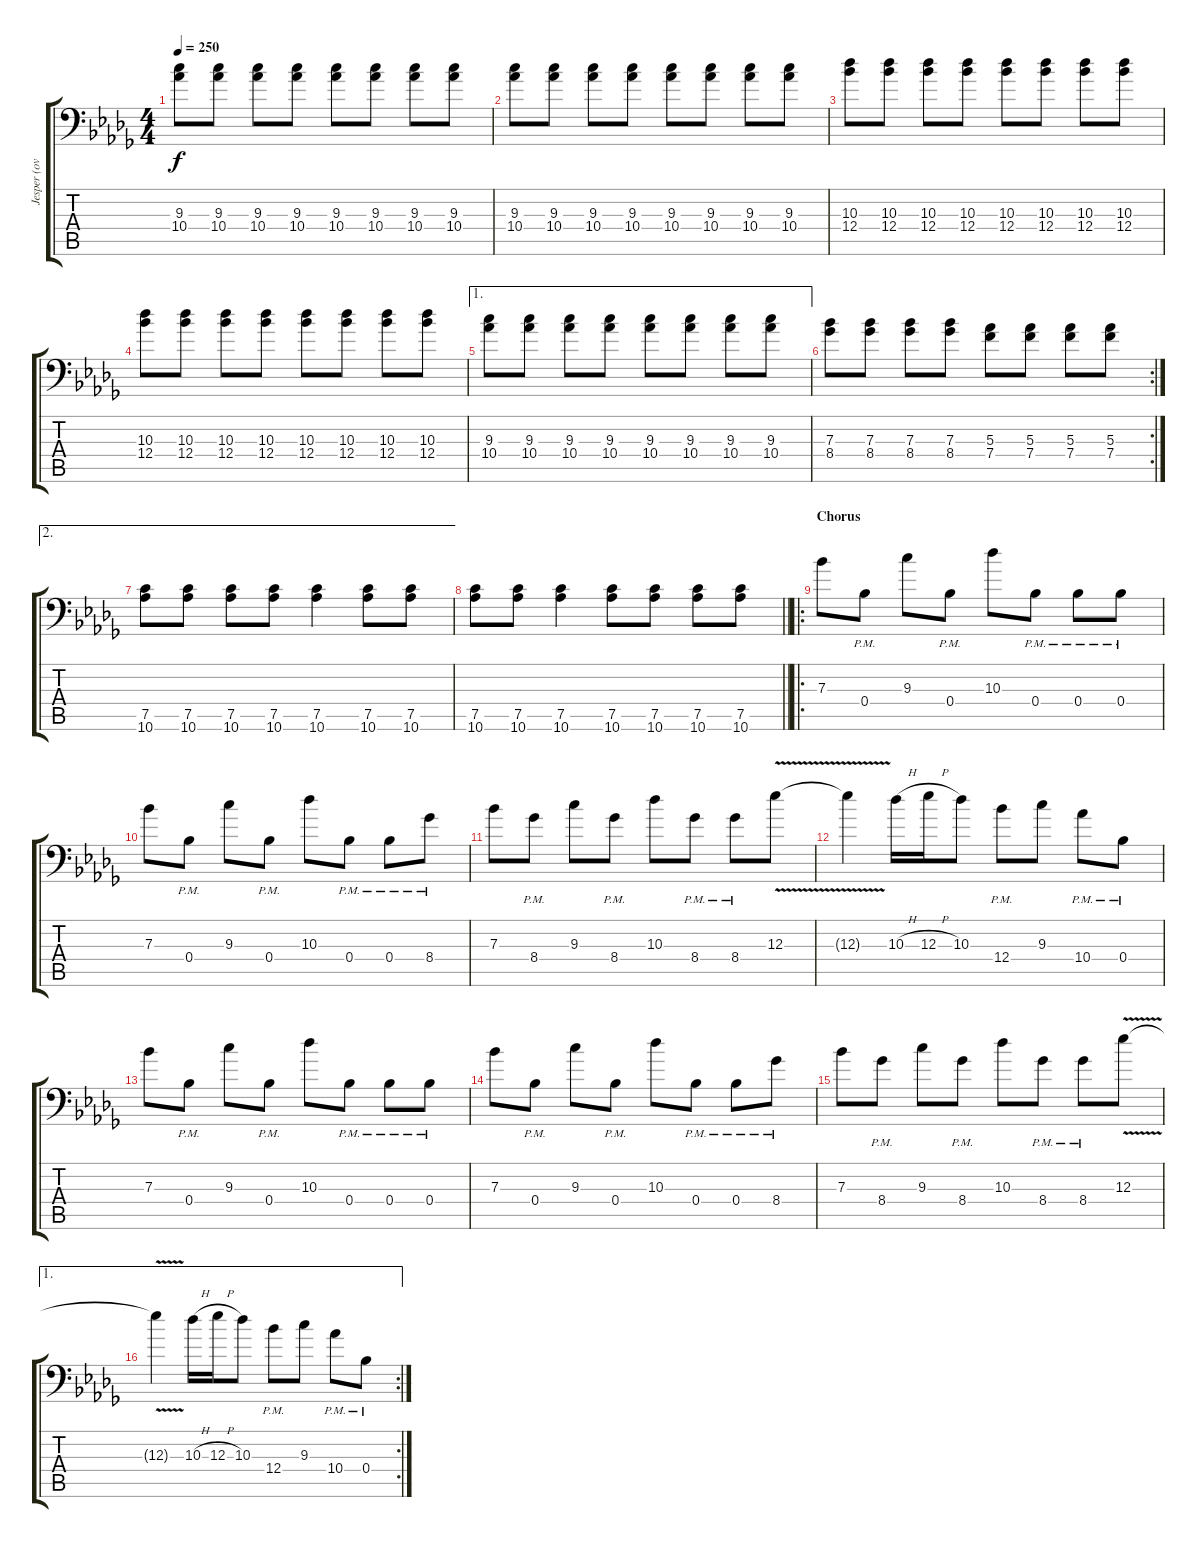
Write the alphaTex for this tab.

\track ("Jesper (overdub)" "Jesper (ov") {instrument distortionguitar}
\staff {score tabs}
\tuning (C4 G3 Eb3 Bb2 F2 Bb1) {hide}
\ts (4 4)
\tempo 250
\clef f4
\ks bbminor
(9.3 10.4).8{dy f} (9.3 10.4).8 (9.3 10.4).8 (9.3 10.4).8 (9.3 10.4).8 (9.3 10.4).8 (9.3 10.4).8 (9.3 10.4).8 |
(9.3 10.4).8 (9.3 10.4).8 (9.3 10.4).8 (9.3 10.4).8 (9.3 10.4).8 (9.3 10.4).8 (9.3 10.4).8 (9.3 10.4).8 |
(10.3 12.4).8 (10.3 12.4).8 (10.3 12.4).8 (10.3 12.4).8 (10.3 12.4).8 (10.3 12.4).8 (10.3 12.4).8 (10.3 12.4).8 |
(10.3 12.4).8 (10.3 12.4).8 (10.3 12.4).8 (10.3 12.4).8 (10.3 12.4).8 (10.3 12.4).8 (10.3 12.4).8 (10.3 12.4).8 |
\ae 1
(9.3 10.4).8 (9.3 10.4).8 (9.3 10.4).8 (9.3 10.4).8 (9.3 10.4).8 (9.3 10.4).8 (9.3 10.4).8 (9.3 10.4).8 |
\rc 2
(7.3 8.4).8 (7.3 8.4).8 (7.3 8.4).8 (7.3 8.4).8 (5.3 7.4).8 (5.3 7.4).8 (5.3 7.4).8 (5.3 7.4).8 |
\ae 2
(7.5 10.6).8 (7.5 10.6).8 (7.5 10.6).8 (7.5 10.6).8 (7.5 10.6).4 (7.5 10.6).8 (7.5 10.6).8 |
\barLineRight lightlight
(7.5 10.6).8 (7.5 10.6).8 (7.5 10.6).4 (7.5 10.6).8 (7.5 10.6).8 (7.5 10.6).8 (7.5 10.6).8 |
\ro
\section ("" "Chorus")
7.3.8 0.4{pm}.8 9.3.8 0.4{pm}.8 10.3.8 0.4{pm}.8 0.4{pm}.8 0.4{pm}.8 |
7.3.8 0.4{pm}.8 9.3.8 0.4{pm}.8 10.3.8 0.4{pm}.8 0.4{pm}.8 8.4{pm}.8 |
7.3.8 8.4{pm}.8 9.3.8 8.4{pm}.8 10.3.8 8.4{pm}.8 8.4{pm}.8 12.3{v}.8 |
12.3{t}.4 10.3{h}.16 12.3{h}.16 10.3.8 12.4{pm}.8 9.3.8 10.4{pm}.8 0.4{pm}.8 |
7.3.8 0.4{pm}.8 9.3.8 0.4{pm}.8 10.3.8 0.4{pm}.8 0.4{pm}.8 0.4{pm}.8 |
7.3.8 0.4{pm}.8 9.3.8 0.4{pm}.8 10.3.8 0.4{pm}.8 0.4{pm}.8 8.4{pm}.8 |
7.3.8 8.4{pm}.8 9.3.8 8.4{pm}.8 10.3.8 8.4{pm}.8 8.4{pm}.8 12.3{v}.8 |
\ae 1
\rc 2
12.3{t}.4 10.3{h}.16 12.3{h}.16 10.3.8 12.4{pm}.8 9.3.8 10.4{pm}.8 0.4{pm}.8
